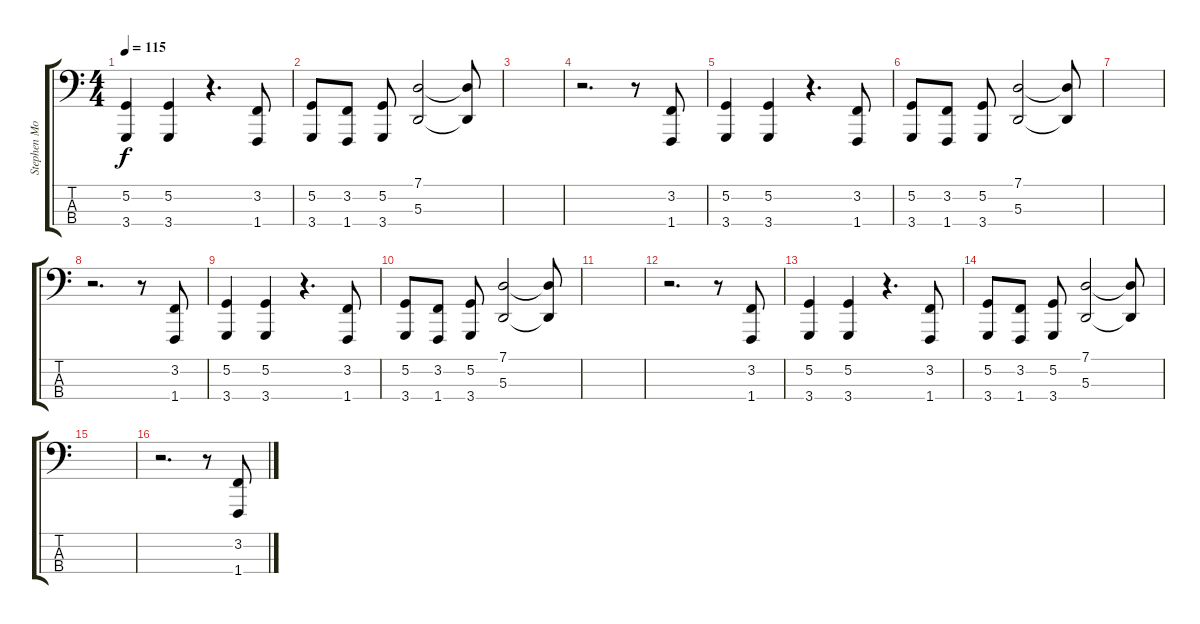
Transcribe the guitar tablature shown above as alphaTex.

\track ("Stephen Morris - Synth 2" "Stephen Mo") {instrument lead1square}
\staff {score tabs}
\tuning (G2 D2 A1 E1) {hide}
\ts (4 4)
\tempo 115
\clef f4
\ks c
(5.2 3.4).4{dy f} (5.2 3.4).4 r.4{d} (3.2 1.4).8 |
(5.2 3.4).8 (3.2 1.4).8 (5.2 3.4).8 (7.1 5.3).2 (7.1{t} 5.3{t}).8 |
|
r.2{d} r.8 (3.2 1.4).8 |
(5.2 3.4).4 (5.2 3.4).4 r.4{d} (3.2 1.4).8 |
(5.2 3.4).8 (3.2 1.4).8 (5.2 3.4).8 (7.1 5.3).2 (7.1{t} 5.3{t}).8 |
|
r.2{d} r.8 (3.2 1.4).8 |
(5.2 3.4).4 (5.2 3.4).4 r.4{d} (3.2 1.4).8 |
(5.2 3.4).8 (3.2 1.4).8 (5.2 3.4).8 (7.1 5.3).2 (7.1{t} 5.3{t}).8 |
|
r.2{d} r.8 (3.2 1.4).8 |
(5.2 3.4).4 (5.2 3.4).4 r.4{d} (3.2 1.4).8 |
(5.2 3.4).8 (3.2 1.4).8 (5.2 3.4).8 (7.1 5.3).2 (7.1{t} 5.3{t}).8 |
|
r.2{d} r.8 (3.2 1.4).8
